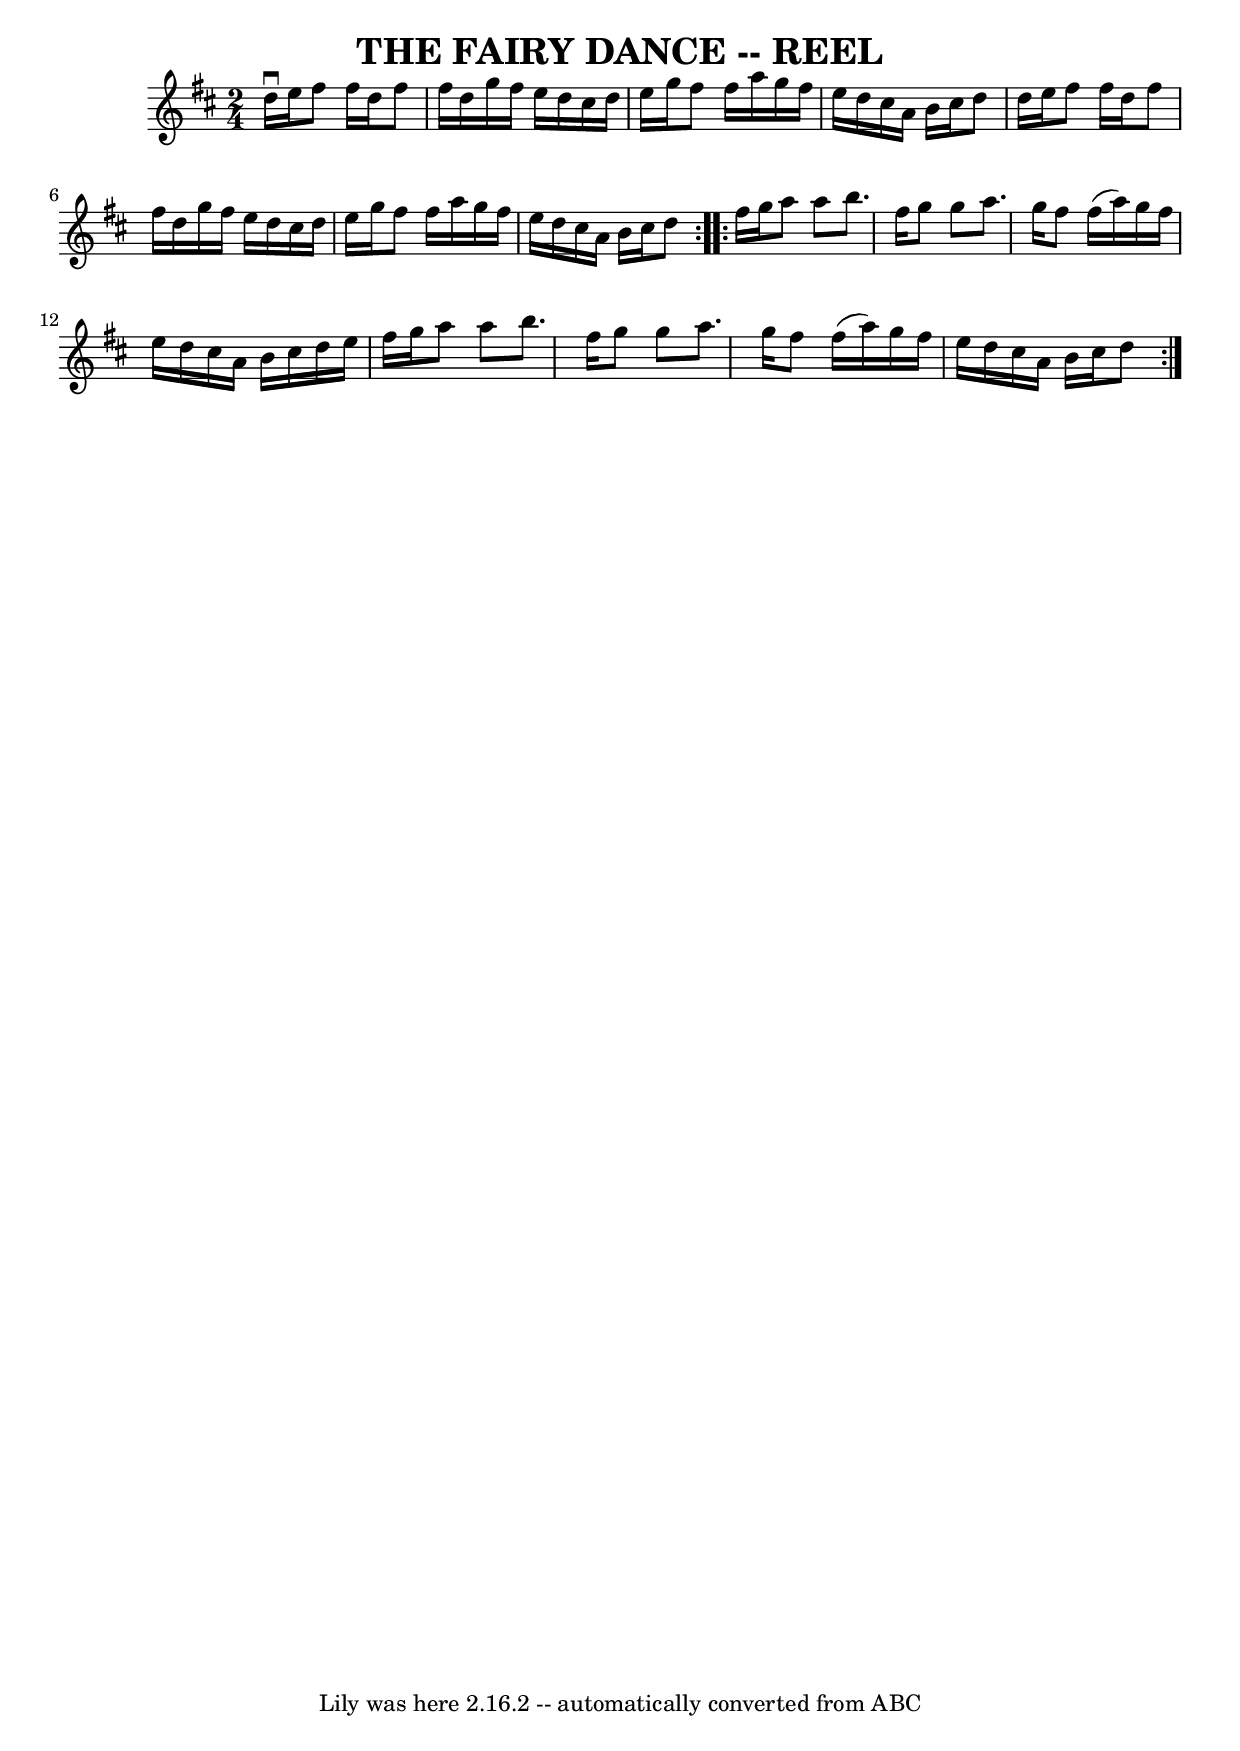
\version "2.7.40"
\include "Mammoth.ily"
\header {
	%% book = "Ryan's Mammoth Collection of Fiddle Tunes"
	crossRefNumber = "1"
	footnotes = ""
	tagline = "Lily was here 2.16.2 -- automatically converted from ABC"
	title = "THE FAIRY DANCE -- REEL"
}
voicedefault =  {
\set Score.defaultBarType = "empty"

\repeat volta 2 {
\time 2/4 \key d \major d''16^\downbow e''16        |
 fis''8    
fis''16 d''16 fis''8 fis''16 d''16    |
 g''16 fis''16   
 e''16 d''16 cis''16 d''16 e''16 g''16    |
 fis''8    
fis''16 a''16 g''16 fis''16 e''16 d''16    |
 cis''16    
a'16 b'16 cis''16 d''8 d''16 e''16        |
 fis''8    
fis''16 d''16 fis''8 fis''16 d''16    |
 g''16 fis''16   
 e''16 d''16 cis''16 d''16 e''16 g''16    |
 fis''8    
fis''16 a''16 g''16 fis''16 e''16 d''16    |
 cis''16    
a'16 b'16 cis''16 d''8    }     \repeat volta 2 { fis''16 g''16   
     |
 a''8 a''8 b''8. fis''16    |
 g''8 g''8    
a''8. g''16    |
 fis''8 fis''16 (a''16) g''16 fis''16 
 e''16 d''16    |
 cis''16 a'16 b'16 cis''16 d''16    
e''16 fis''16 g''16        |
 a''8 a''8 b''8. fis''16    
|
 g''8 g''8 a''8. g''16    |
 fis''8 fis''16 (
a''16) g''16 fis''16 e''16 d''16    |
 cis''16 a'16    
b'16 cis''16 d''8    }   
}

\score{
    <<

	\context Staff="default"
	{
	    \voicedefault 
	}

    >>
	\layout {
	}
	\midi {}
}
